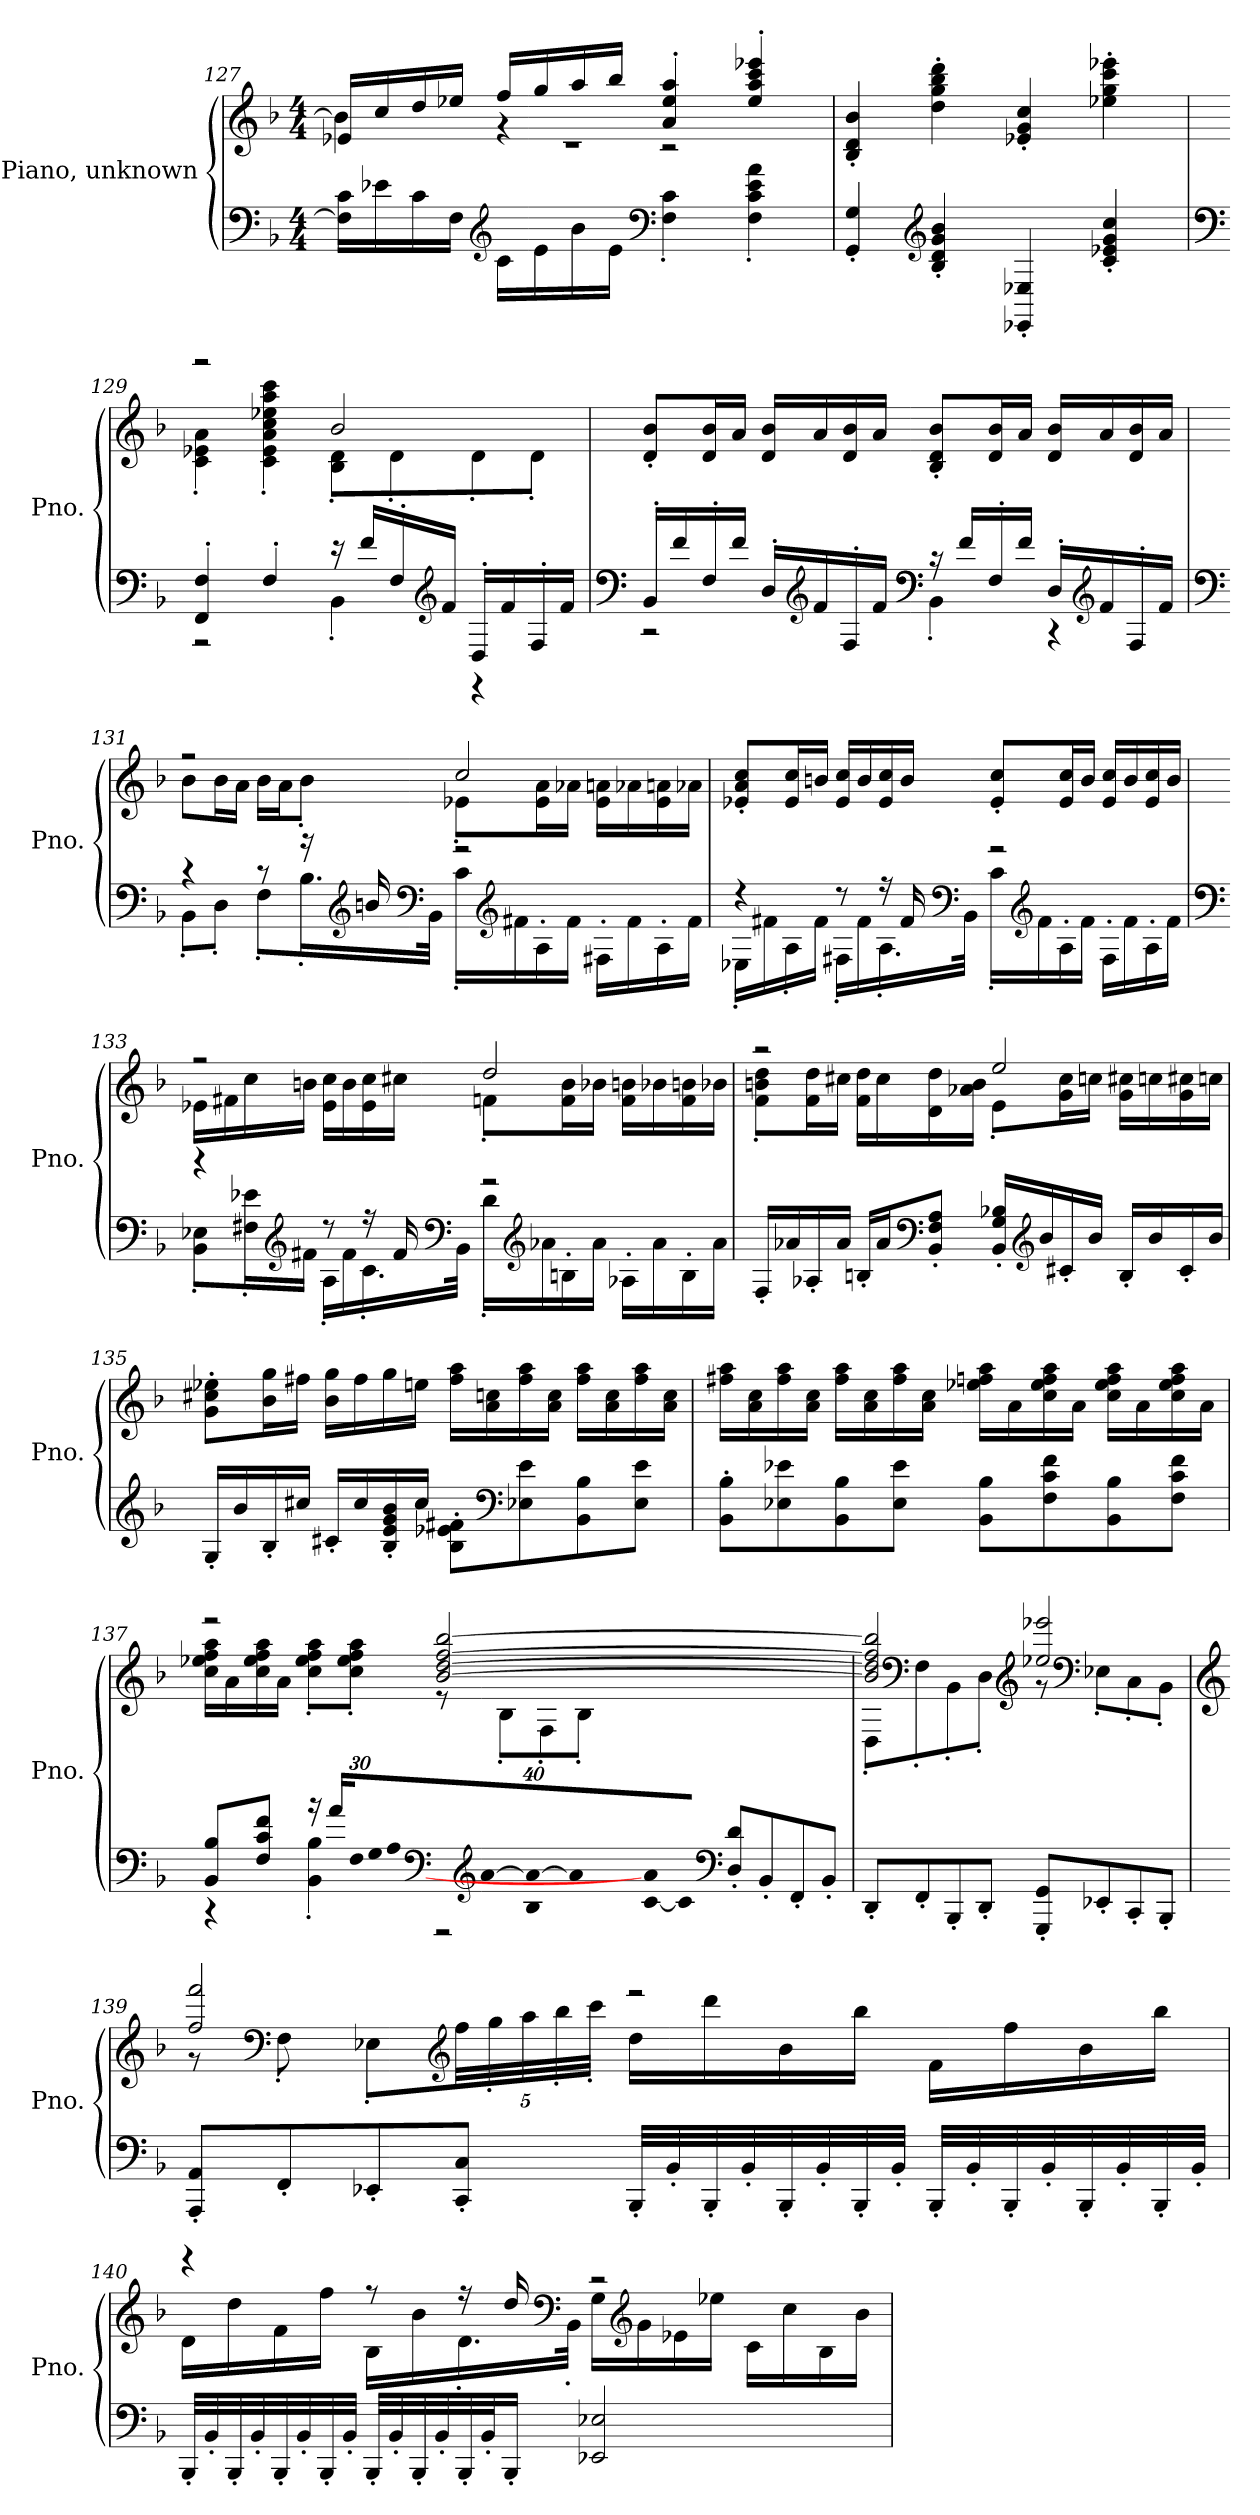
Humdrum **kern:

**kern	**kern
*part1	*part1
*staff2	*staff1
*I"Piano, unknown	*
*I'Pno.	*
*clefF4	*clefG2
*k[b-]	*k[b-]
*M4/4	*M4/4
=127	=127
*^	*^
1r	16F\] 16c\LL	16e-X/LL	4b-\]
.	16e-X\	16cc/	.
.	16c\	16dd/	.
.	16F\JJ	16ee-X/JJ	.
*clefG2	*	*	*
.	16c\LL	16ff/LL	4r
.	16e-\	16gg/	.
.	16b-\	16aa/	.
.	16e-\JJ	16bb-/JJ	.
*clefF4	*	*	*
.	4F\' 4c\'	4a/' 4ee-/' 4aa/'	2r
.	4F\' 4c\' 4e-\' 4a\'	4ee-/' 4aa/' 4ccc/' 4eee-X/'	.
*v	*v	*	*
*	*v	*v
!!LO:LB:g=z
=128	=128
4GG/' 4G/'	4B-/' 4d/' 4b-/'
*clefG2	*
4B-/' 4d/' 4g/' 4b-/'	4dd\' 4gg\' 4bb-\' 4ddd\'
4EE-X/' 4E-X/'	4e-X/' 4g/' 4cc/'
4c/' 4e-X/' 4g/' 4cc/'	4ee-X\' 4gg\' 4ccc\' 4eee-X\'
=129	=129
*clefF4	*
*^	*^
4FF/' 4F/'	2r	2r	4c\' 4e-X\' 4a\'
4F'/	.	.	4c\' 4e-\' 4a\' 4cc\' 4ee-X\' 4aa\' 4ccc\'
16r	4BB-'\	2b-/	8B-\' 8d\'L
16f/LL	.	.	.
16F'/	.	.	8d'\
*clefG2	*	*	*
16f/JJ	.	.	.
16D'/LL	4r	.	8d'\
16f/	.	.	.
16F'/	.	.	8d'\J
16f/JJ	.	.	.
*	*	*v	*v
=130	=130	=130
*clefF4	*	*
16BB-'/LL	2r	8d/' 8b-/'L
16f/	.	.
16F'/	.	16d/ 16b-/L
16f/JJ	.	16a/JJ
16D'/LL	.	16d/ 16b-/LL
*clefG2	*	*
16f/	.	16a/
16F'/	.	16d/ 16b-/
16f/JJ	.	16a/JJ
*clefF4	*	*
16r	4BB-'\	8B-/' 8d/' 8b-/'L
16f/LL	.	.
16F'/	.	16d/ 16b-/L
16f/JJ	.	16a/JJ
16D'/LL	4r	16d/ 16b-/LL
*clefG2	*	*
16f/	.	16a/
16F'/	.	16d/ 16b-/
16f/JJ	.	16a/JJ
!!LO:PB:g=z
=131	=131	=131
*clefF4	*	*
*	*	*^
4r	8BB-'\L	2r	8b-\L
.	8D'\J	.	16b-\L
.	.	.	16a\JJ
8r	8F'\L	.	16b-\LL
.	.	.	16a\J
16r	16.B-'\L	.	8b-'\J
*clefG2	*	*	*
16bn/	.	.	.
*clefF4	*	*	*
.	32BB-\JJk	.	.
2r	16c'\LL	2cc/	8e-X'\L
*clefG2	*	*	*
.	16f#X\	.	.
.	16A'\	.	16e-\ 16a\L
.	16f#\JJ	.	16a-X\JJ
.	16F#X'\LL	.	16e-\ 16an\LL
.	16f#\	.	16a-X\
.	16A'\	.	16e-\ 16an\
.	16f#\JJ	.	16a-X\JJ
*	*	*v	*v
!!LO:LB:g=z
=132	=132	=132
4r	16E-X'\LL	8e-X/' 8a/' 8cc/'L
.	16f#X\	.
.	16A'\	16e-/ 16cc/L
.	16f#\JJ	16bn/JJ
8r	16F#X'\LL	16e-/ 16cc/LL
.	16f#\	16b/
16r	16.A'\	16e-/ 16cc/
16f#/	.	16b/JJ
*clefF4	*	*
.	32BB-\JJk	.
2r	16c'\LL	8e-/' 8cc/'L
*clefG2	*	*
.	16f#\	.
.	16A'\	16e-/ 16cc/L
.	16f#\JJ	16b/JJ
.	16F#'\LL	16e-/ 16cc/LL
.	16f#\	16b/
.	16A'\	16e-/ 16cc/
.	16f#\JJ	16b/JJ
!!LO:LB:g=z
=133	=133	=133
*clefF4	*	*
*	*	*^
4r	8BB-\' 8E-X\'L	2r	16e-X\LL
.	.	.	16f#X\
.	16F#X\' 16e-X\'L	.	16cc\
*clefG2	*	*	*
.	16f#X\JJ	.	16bn\JJ
8r	16A'\LL	.	16e-\ 16cc\LL
.	16f#\	.	16b\
16r	16.c'\	.	16e-\ 16cc\
16f#/	.	.	16cc#X\JJ
*clefF4	*	*	*
.	32BB-\JJk	.	.
2r	16d'\LL	2dd/	8fn'\L
*clefG2	*	*	*
.	16a-X\	.	.
.	16Bn'\	.	16f\ 16b\L
.	16a-\JJ	.	16b-X\JJ
.	16A-X'\LL	.	16f\ 16bn\LL
.	16a-\	.	16b-X\
.	16B'\	.	16f\ 16bn\
.	16a-\JJ	.	16b-X\JJ
*v	*v	*	*
!!LO:LB:g=z	!!
=134	=134	=134
16F'/LL	2r	8f\' 8bn\' 8dd\'L
16a-X/	.	.
16A-X'/	.	16f\ 16dd\L
16a-/JJ	.	16cc#X\JJ
16Bn'/LL	.	16f\ 16dd\LL
16a-/J	.	16cc#\
*clefF4	*	*
8BB-/' 8F/' 8A-/'J	.	16d\ 16dd\
.	.	16a-X\ 16b\JJ
16BB-/' 16G/' 16B-X/'LL	2ee/	8e'\L
*clefG2	*	*
16b-/	.	.
16c#X'/	.	16g\ 16cc#\L
16b-/JJ	.	16ccn\JJ
16B-'/LL	.	16g\ 16cc#X\LL
16b-/	.	16ccn\
16c#'/	.	16g\ 16cc#X\
16b-/JJ	.	16ccn\JJ
*	*v	*v
!!LO:LB:g=z
=135	=135
16G'/LL	8g\' 8cc#X\' 8ee-X\'L
16b-/	.
16B-'/	16b-\ 16gg\L
16cc#X/JJ	16ff#X\JJ
16c#X'/LL	16b-\ 16gg\LL
16cc#/	16ff#\
16B-/' 16e/' 16g/' 16b-/'	16gg\
16cc#/JJ	16een\JJ
8B-\' 8e-X\' 8f#X\'L	16ff#\ 16aa\LL
.	16a\ 16ccn\
*clefF4	*
8E-X\ 8e-\	16ff#\ 16aa\
.	16a\ 16cc\JJ
8BB-\ 8B-\	16ff#\ 16aa\LL
.	16a\ 16cc\
8E-\ 8e-\J	16ff#\ 16aa\
.	16a\ 16cc\JJ
=136	=136
8BB-\' 8B-\'L	16ff#X\ 16aa\LL
.	16a\ 16cc\
8E-X\ 8e-X\	16ff#\ 16aa\
.	16a\ 16cc\JJ
8BB-\ 8B-\	16ff#\ 16aa\LL
.	16a\ 16cc\
8E-\ 8e-\J	16ff#\ 16aa\
.	16a\ 16cc\JJ
8BB-\ 8B-\L	16ee-X\ 16ffn\ 16aa\LL
.	16a\
8F\ 8c\ 8f\	16cc\ 16ee-\ 16ff\ 16aa\
.	16a\JJ
8BB-\ 8B-\	16cc\ 16ee-\ 16ff\ 16aa\LL
.	16a\
8F\ 8c\ 8f\J	16cc\ 16ee-\ 16ff\ 16aa\
.	16a\JJ
!!LO:LB:g=z
=137	=137
*^	*^
8BB-/ 8B-/L	4r	2r	16cc\ 16ee-X\ 16ff\ 16aa\LL
.	.	.	16a\
8F/ 8c/ 8f/J	.	.	16cc\ 16ee-\ 16ff\ 16aa\
.	.	.	16a\JJ
16r	4BB-\' 4B-\'	.	8cc\' 8ee-\' 8ff\' 8aa\'L
16a/LL	.	.	.
*Xbrackettup	*	*	*
!LO:N:vis=64	!	!	!
960%17F/KL	.	.	8cc\' 8ee-\' 8ff\' 8aa\'J
!LO:N:vis=32	!	!	!
640%23G/	.	.	.
!LO:N:vis=256	!	!	!
1920%17A/LL	.	.	.
*clefG2	*	*	*
!LO:N:vis=256	!	!	!
[1920%17a/J	.	.	.
!LO:N:vis=64	!	!	!
960%17B-/ 960%17a/_	.	.	.
!LO:N:vis=64	!	!	!
960%17a/_	.	.	.
1920ryy	.	.	.
!LO:N:vis=256	!	!	!
[1920%17c/ 1920%17a/]L	.	.	.
!LO:N:vis=256	!	!	!
1920%17c/JJJJJ]	.	.	.
*clefF4	*	*	*
8D/' 8d/'L	2r	[2b-/ [2dd/ [2ff/ [2bb-/	8r
8BB-'/	.	.	8B-'\L
8FF'/	.	.	8F'\
8BB-'/J	.	.	8B-'\J
*v	*v	*	*
=138	=138	=138
8DD'/L	2b-/] 2dd/] 2ff/] 2bb-/]	8D'\L
*	*clefF4	*
8FF'/	.	8F'\
8BBB-'/	.	8BB-'\
8DD'/J	.	8D'\J
*	*clefG2	*
8GGG/' 8GG/'L	2ee-X/ 2eee-X/	8r
*	*clefF4	*
8EE-X'/	.	8E-X'\L
8CC'/	.	8C'\
8BBB-'/J	.	8BB-'\J
!!LO:PB:g=z	!!
=139	=139	=139
*	*clefG2	*
8AAA/' 8AA/'L	2ff/ 2fff/	8r
*	*clefF4	*
8FF'/	.	8F'\
8EE-X'/	.	8E-X'\L
*	*clefG2	*
*	*	*Xbrackettup
8CC/' 8C/'J	.	40ff\LL
.	.	40gg'\
.	.	40aa\
.	.	40bb-'\
.	.	40ccc'\JJJ
32BBB-'/LLL	2r	16dd\LL
32BB-'/	.	.
32BBB-'/	.	16ddd\
32BB-'/	.	.
32BBB-'/	.	16b-\
32BB-'/	.	.
32BBB-'/	.	16bb-\JJ
32BB-'/JJJ	.	.
32BBB-'/LLL	.	16f\LL
32BB-'/	.	.
32BBB-'/	.	16ff\
32BB-'/	.	.
32BBB-'/	.	16b-\
32BB-'/	.	.
32BBB-'/	.	16bb-\JJ
32BB-'/JJJ	.	.
!!LO:LB:g=z	!!
=140	=140	=140
32BBB-'/LLL	4r	16d\LL
32BB-'/	.	.
32BBB-'/	.	16dd\
32BB-'/	.	.
32BBB-'/	.	16f\
32BB-'/	.	.
32BBB-'/	.	16ff\JJ
32BB-'/JJJ	.	.
32BBB-'/LLL	8r	16B-\LL
32BB-'/	.	.
32BBB-'/	.	16b-\
32BB-'/	.	.
32BBB-'/	16r	16.d'\
32BB-'/J	.	.
16BBB-'/JJ	16dd/	.
*	*clefF4	*
.	.	32BB-'\JJk
2EE-X/ 2E-X/	2r	16G\LL
*	*clefG2	*
.	.	16g\
.	.	16e-X\
.	.	16ee-X\JJ
.	.	16c\LL
.	.	16cc\
.	.	16B-\
.	.	16b-\JJ
*	*v	*v
=	=
*-	*-
